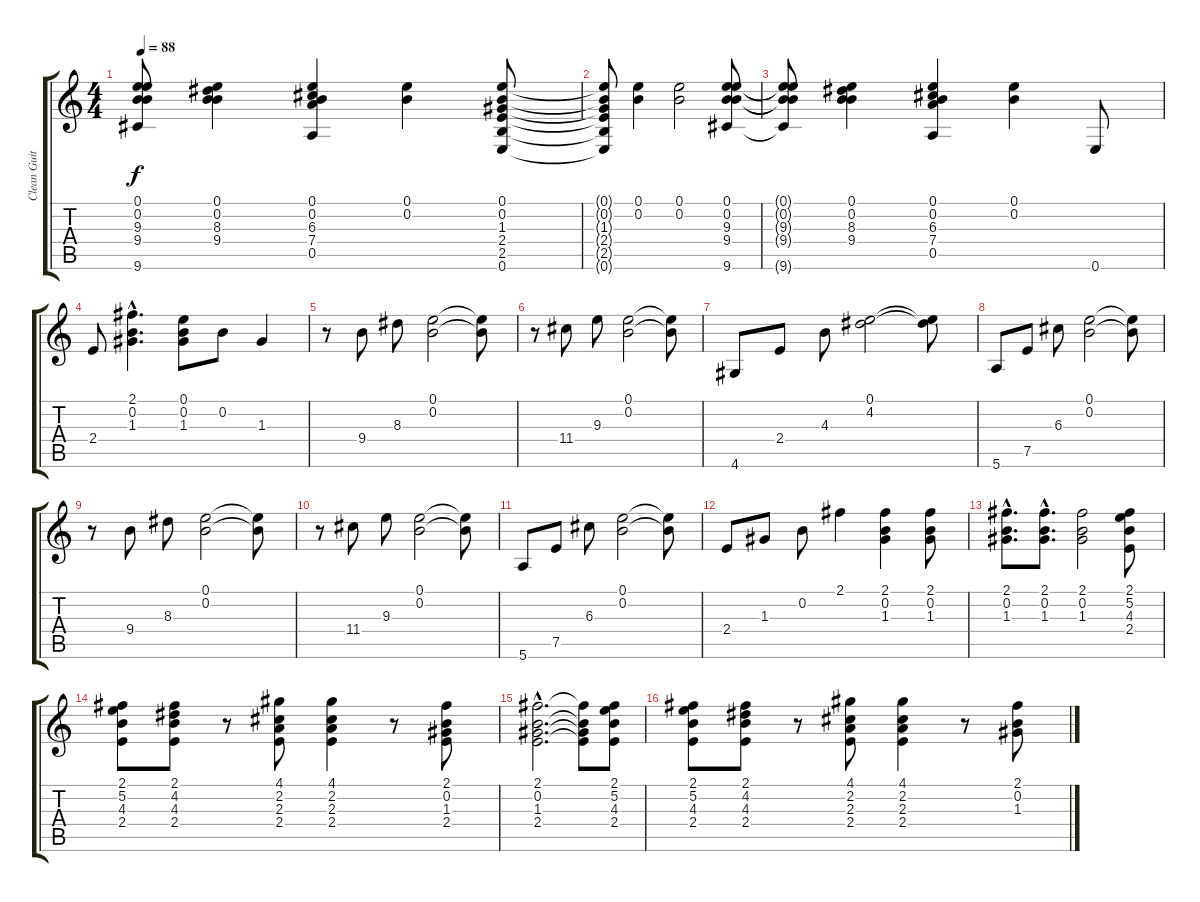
\track ("Clean Guitar" "Clean Guit") {instrument acousticguitarnylon}
\staff {score tabs}
\tuning (E4 B3 G3 D3 A2 E2) {hide}
\ts (4 4)
\tempo 88
\clef g2
\ks c
(0.1{t} 0.2{t} 9.3{t} 9.4{t} 9.6{t}).8{dy f} (0.1 0.2 8.3 9.4).4 (0.1 0.2 6.3 7.4 0.5).4 (0.1 0.2).4 (0.1 0.2 1.3 2.4 2.5 0.6).8 |
(0.1{t} 0.2{t} 1.3{t} 2.4{t} 2.5{t} 0.6{t}).8 (0.1 0.2).4 (0.1 0.2).2 (0.1 0.2 9.3 9.4 9.6).8 |
(0.1{t} 0.2{t} 9.3{t} 9.4{t} 9.6{t}).8 (0.1 0.2 8.3 9.4).4 (0.1 0.2 6.3 7.4 0.5).4 (0.1 0.2).4 0.6.8 |
2.4.8 (2.1{hac} 0.2{hac} 1.3{hac}).4{d} (0.1 0.2 1.3).8 0.2.8 1.3.4 |
r.8 9.4.8 8.3.8 (0.1 0.2).2 (0.1{t} 0.2{t}).8 |
r.8 11.4.8 9.3.8 (0.1 0.2).2 (0.1{t} 0.2{t}).8 |
4.6.8 2.4.8 4.3.8 (0.1 4.2).2 (0.1{t} 4.2{t}).8 |
5.6.8 7.5.8 6.3.8 (0.1 0.2).2 (0.1{t} 0.2{t}).8 |
r.8 9.4.8 8.3.8 (0.1 0.2).2 (0.1{t} 0.2{t}).8 |
r.8 11.4.8 9.3.8 (0.1 0.2).2 (0.1{t} 0.2{t}).8 |
5.6.8 7.5.8 6.3.8 (0.1 0.2).2 (0.1{t} 0.2{t}).8 |
2.4.8 1.3.8 0.2.8 2.1.4 (2.1 0.2 1.3).4 (2.1 0.2 1.3).8 |
(2.1{hac} 0.2{hac} 1.3{hac}).8{d} (2.1{hac} 0.2{hac} 1.3{hac}).8{d} (2.1 0.2 1.3).2 (2.1 5.2 4.3 2.4).8 |
(2.1 5.2 4.3 2.4).8 (2.1 4.2 4.3 2.4).8 r.8 (4.1 2.2 2.3 2.4).8 (4.1 2.2 2.3 2.4).4 r.8 (2.1 0.2 1.3 2.4).8 |
(2.1{hac} 0.2{hac} 1.3{hac} 2.4{hac}).2{d} (2.1{t} 0.2{t} 1.3{t} 2.4{t}).8 (2.1 5.2 4.3 2.4).8 |
(2.1 5.2 4.3 2.4).8 (2.1 4.2 4.3 2.4).8 r.8 (4.1 2.2 2.3 2.4).8 (4.1 2.2 2.3 2.4).4 r.8 (2.1 0.2 1.3).8
